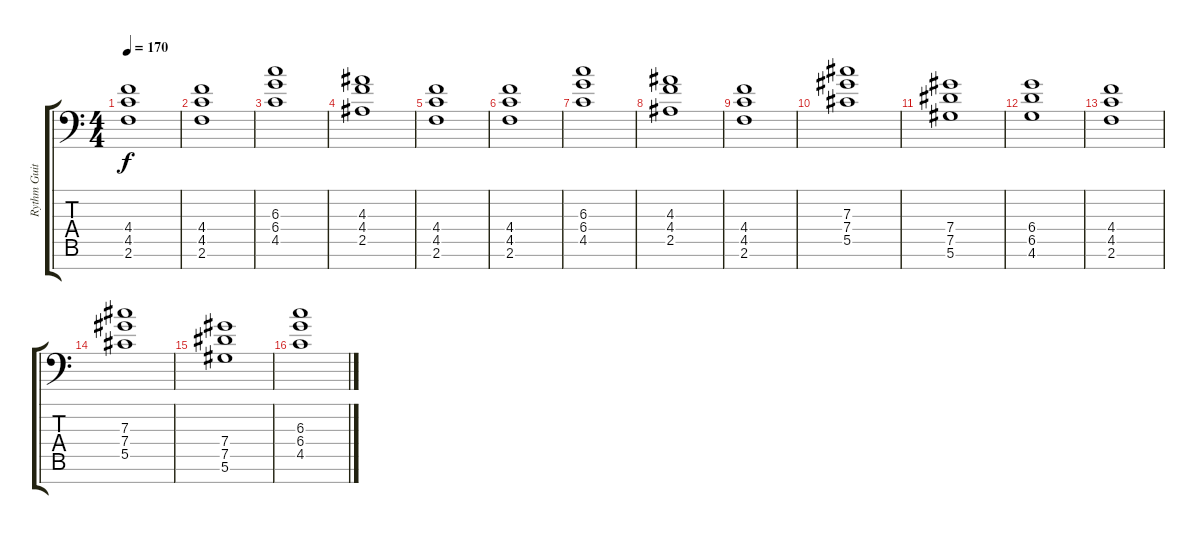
\track ("Rythm Guitar" "Rythm Guit") {instrument distortionguitar}
\staff {score tabs}
\tuning (Eb4 Bb3 Gb3 Db3 Ab2 Eb2 Bb1) {hide}
\ts (4 4)
\tempo 170
\clef f4
\ks c
(4.4 4.5 2.6).1{dy f} |
(4.4 4.5 2.6).1 |
(6.3 6.4 4.5).1 |
(4.3 4.4 2.5).1 |
(4.4 4.5 2.6).1 |
(4.4 4.5 2.6).1 |
(6.3 6.4 4.5).1 |
(4.3 4.4 2.5).1 |
(4.4 4.5 2.6).1 |
(7.3 7.4 5.5).1 |
(7.4 7.5 5.6).1 |
(6.4 6.5 4.6).1 |
(4.4 4.5 2.6).1 |
(7.3 7.4 5.5).1 |
(7.4 7.5 5.6).1 |
(6.3 6.4 4.5).1
